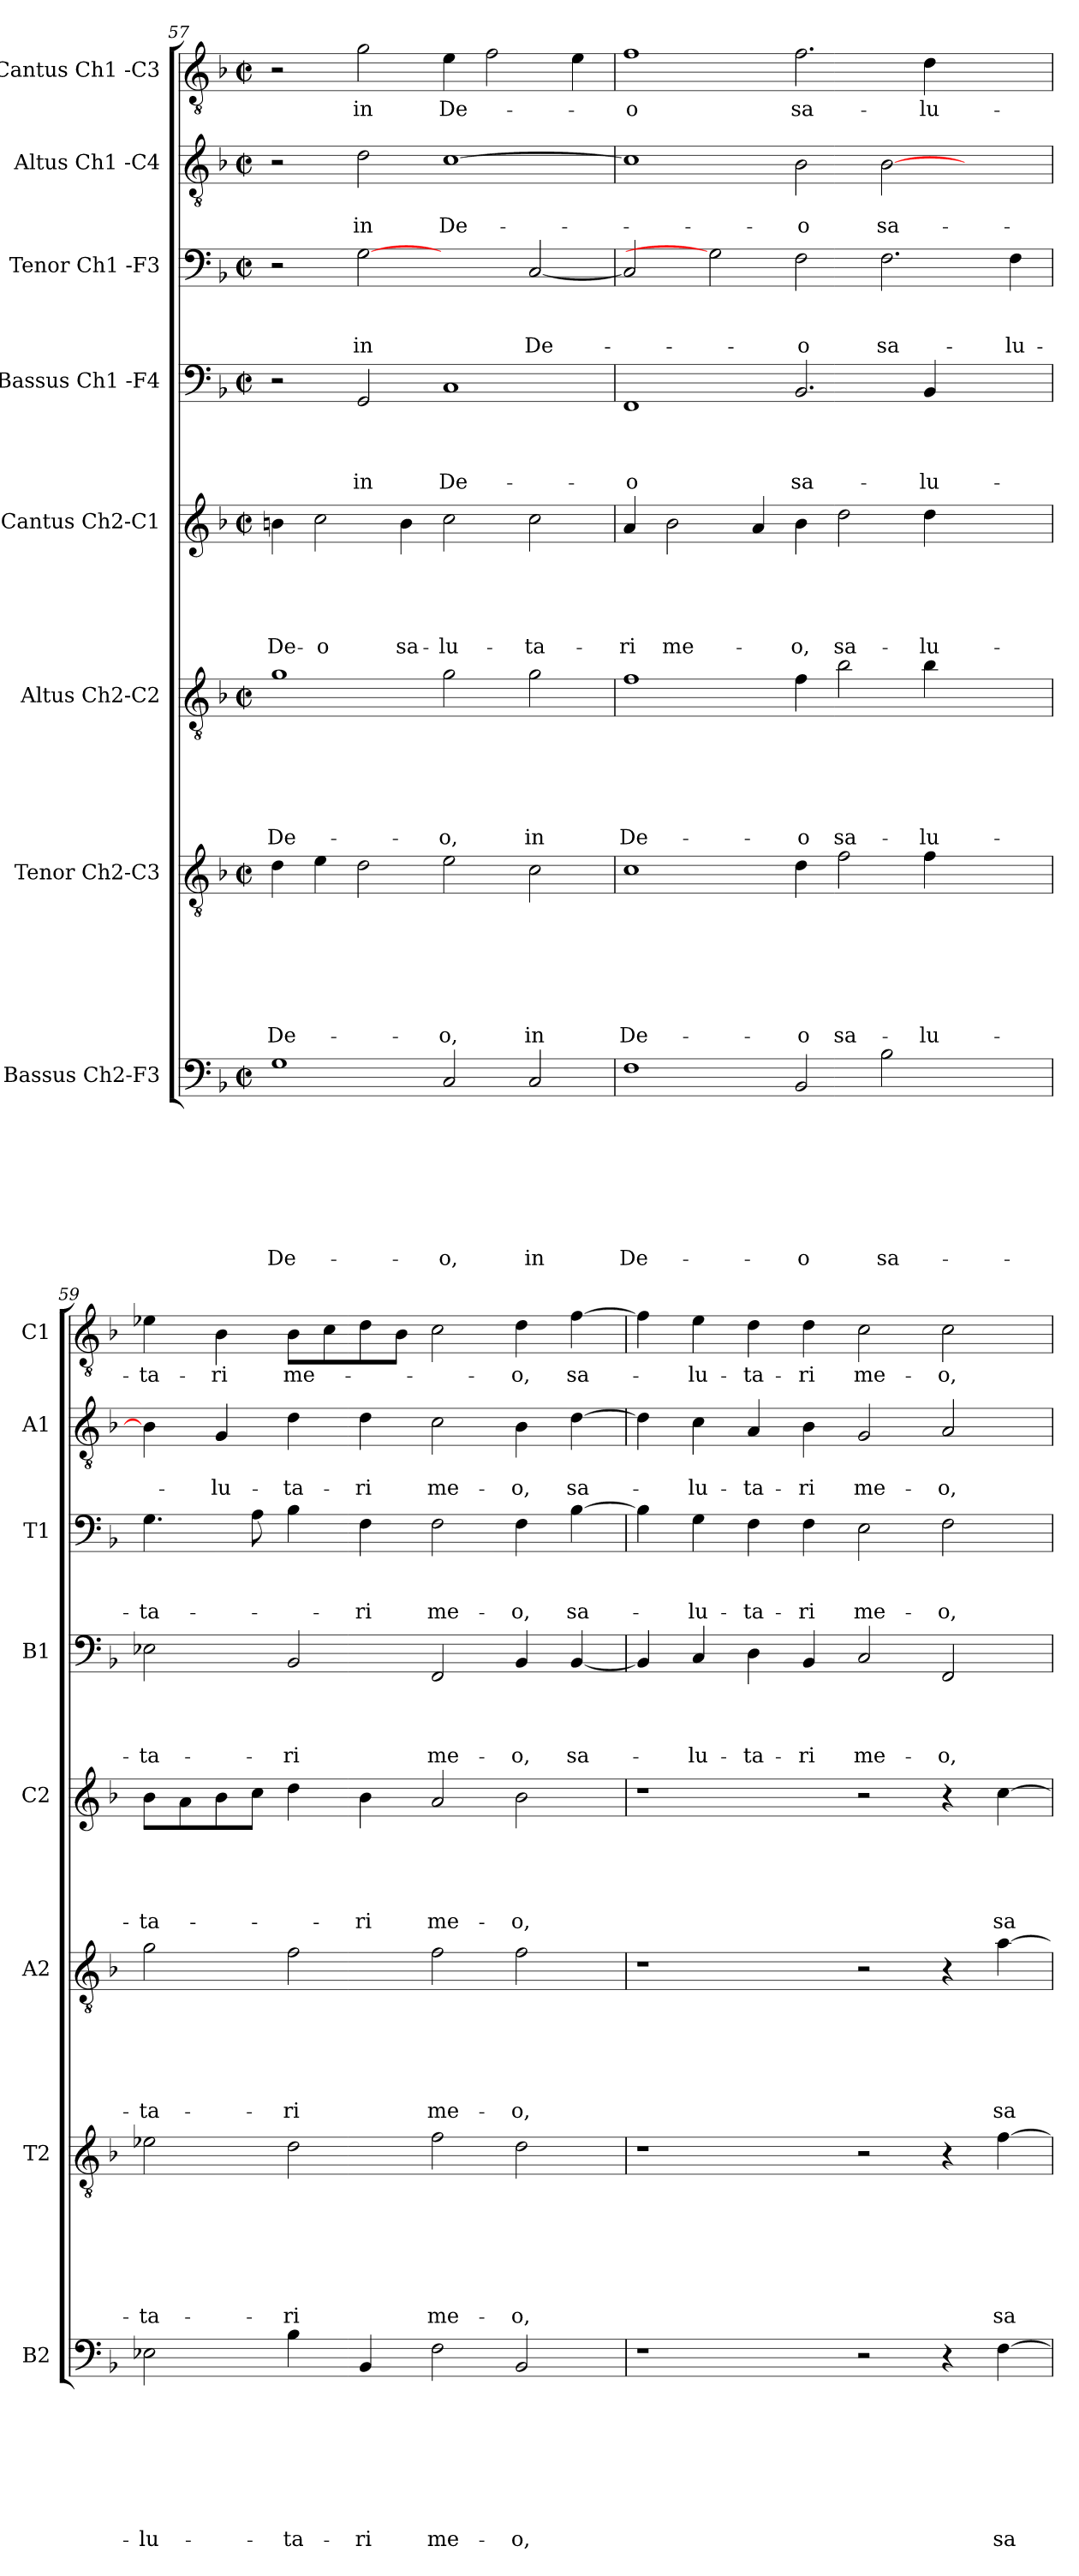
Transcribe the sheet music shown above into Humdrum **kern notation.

**kern	**text	**text	**text	**text	**text	**text	**text	**text	**kern	**text	**text	**text	**text	**text	**text	**text	**kern	**text	**text	**text	**text	**text	**text	**kern	**text	**text	**text	**text	**text	**kern	**text	**text	**text	**text	**kern	**text	**text	**text	**kern	**text	**text	**kern	**text
*part8	*part8	*part8	*part8	*part8	*part8	*part8	*part8	*part8	*part7	*part7	*part7	*part7	*part7	*part7	*part7	*part7	*part6	*part6	*part6	*part6	*part6	*part6	*part6	*part5	*part5	*part5	*part5	*part5	*part5	*part4	*part4	*part4	*part4	*part4	*part3	*part3	*part3	*part3	*part2	*part2	*part2	*part1	*part1
*staff8	*staff8	*staff8	*staff8	*staff8	*staff8	*staff8	*staff8	*staff8	*staff7	*staff7	*staff7	*staff7	*staff7	*staff7	*staff7	*staff7	*staff6	*staff6	*staff6	*staff6	*staff6	*staff6	*staff6	*staff5	*staff5	*staff5	*staff5	*staff5	*staff5	*staff4	*staff4	*staff4	*staff4	*staff4	*staff3	*staff3	*staff3	*staff3	*staff2	*staff2	*staff2	*staff1	*staff1
*I"Bassus Ch2-F3	*	*	*	*	*	*	*	*	*I"Tenor Ch2-C3	*	*	*	*	*	*	*	*I"Altus Ch2-C2	*	*	*	*	*	*	*I"Cantus Ch2-C1	*	*	*	*	*	*I"Bassus Ch1 -F4	*	*	*	*	*I"Tenor Ch1 -F3	*	*	*	*I"Altus Ch1 -C4	*	*	*I"Cantus Ch1 -C3	*
*I'B2	*	*	*	*	*	*	*	*	*I'T2	*	*	*	*	*	*	*	*I'A2	*	*	*	*	*	*	*I'C2	*	*	*	*	*	*I'B1	*	*	*	*	*I'T1	*	*	*	*I'A1	*	*	*I'C1	*
*clefF4	*	*	*	*	*	*	*	*	*clefGv2	*	*	*	*	*	*	*	*clefGv2	*	*	*	*	*	*	*clefG2	*	*	*	*	*	*clefF4	*	*	*	*	*clefF4	*	*	*	*clefGv2	*	*	*clefGv2	*
*k[b-]	*	*	*	*	*	*	*	*	*k[b-]	*	*	*	*	*	*	*	*k[b-]	*	*	*	*	*	*	*k[b-]	*	*	*	*	*	*k[b-]	*	*	*	*	*k[b-]	*	*	*	*k[b-]	*	*	*k[b-]	*
*F:	*	*	*	*	*	*	*	*	*F:	*	*	*	*	*	*	*	*F:	*	*	*	*	*	*	*F:	*	*	*	*	*	*F:	*	*	*	*	*F:	*	*	*	*F:	*	*	*F:	*
*M2/2	*	*	*	*	*	*	*	*	*M2/2	*	*	*	*	*	*	*	*M2/2	*	*	*	*	*	*	*M2/2	*	*	*	*	*	*M2/2	*	*	*	*	*M2/2	*	*	*	*M2/2	*	*	*M2/2	*
*met(c|)	*	*	*	*	*	*	*	*	*met(c|)	*	*	*	*	*	*	*	*met(c|)	*	*	*	*	*	*	*met(c|)	*	*	*	*	*	*met(c|)	*	*	*	*	*met(c|)	*	*	*	*met(c|)	*	*	*met(c|)	*
=57	=57	=57	=57	=57	=57	=57	=57	=57	=57	=57	=57	=57	=57	=57	=57	=57	=57	=57	=57	=57	=57	=57	=57	=57	=57	=57	=57	=57	=57	=57	=57	=57	=57	=57	=57	=57	=57	=57	=57	=57	=57	=57	=57
!	!	!	!	!	!	!	!	!LO:LY:b	!	!	!	!	!	!	!	!LO:LY:b	!	!	!	!	!	!	!LO:LY:b	!	!	!	!	!	!LO:LY:b	!	!	!	!	!	!	!	!	!	!	!	!	!	!
1G	.	.	.	.	.	.	.	De-	4d\	.	.	.	.	.	.	De-	1g	.	.	.	.	.	De-	4bn\	.	.	.	.	De-	2r	.	.	.	.	2r	.	.	.	2r	.	.	2r	.
!	!	!	!	!	!	!	!	!	!	!	!	!	!	!	!	!	!	!	!	!	!	!	!	!	!	!	!	!	!LO:LY:b:rj	!	!	!	!	!	!	!	!	!	!	!	!	!	!
.	.	.	.	.	.	.	.	.	4e\	.	.	.	.	.	.	.	.	.	.	.	.	.	.	2cc\	.	.	.	.	-o	.	.	.	.	.	.	.	.	.	.	.	.	.	.
!	!	!	!	!	!	!	!	!	!	!	!	!	!	!	!	!	!	!	!	!	!	!	!	!	!	!	!	!	!	!	!	!	!	!LO:LY:b	!	!	!	!LO:LY:b	!	!	!LO:LY:b	!	!LO:LY:b
.	.	.	.	.	.	.	.	.	2d\	.	.	.	.	.	.	.	.	.	.	.	.	.	.	.	.	.	.	.	.	2GG/	.	.	.	in	[2G	.	.	in	2d\	.	in	2g\	in
!	!	!	!	!	!	!	!	!	!	!	!	!	!	!	!	!	!	!	!	!	!	!	!	!	!	!	!	!	!LO:LY:b	!	!	!	!	!	!	!	!	!	!	!	!	!	!
.	.	.	.	.	.	.	.	.	.	.	.	.	.	.	.	.	.	.	.	.	.	.	.	4b\	.	.	.	.	sa-	.	.	.	.	.	.	.	.	.	.	.	.	.	.
!	!	!	!	!	!	!	!	!LO:LY:b	!	!	!	!	!	!	!	!LO:LY:b	!	!	!	!	!	!	!LO:LY:b	!	!	!	!	!	!LO:LY:b:rj	!	!	!	!	!LO:LY:b	!	!	!	!	!	!	!LO:LY:b	!	!LO:LY:b
2C/	.	.	.	.	.	.	.	-o,	2e\	.	.	.	.	.	.	-o,	2g\	.	.	.	.	.	-o,	2cc\	.	.	.	.	-lu-	1C	.	.	.	De-	2ryy	.	.	.	[>1c	.	De-	4e\	De-
.	.	.	.	.	.	.	.	.	.	.	.	.	.	.	.	.	.	.	.	.	.	.	.	.	.	.	.	.	.	.	.	.	.	.	.	.	.	.	.	.	.	2f\	.
!	!	!	!	!	!	!	!	!LO:LY:b	!	!	!	!	!	!	!	!LO:LY:b	!	!	!	!	!	!	!LO:LY:b	!	!	!	!	!	!LO:LY:b	!	!	!	!	!	!	!	!	!LO:LY:b	!	!	!	!	!
2C/	.	.	.	.	.	.	.	in	2c\	.	.	.	.	.	.	in	2g\	.	.	.	.	.	in	2cc\	.	.	.	.	-ta-	.	.	.	.	.	[<2C/	.	.	De-	.	.	.	.	.
.	.	.	.	.	.	.	.	.	.	.	.	.	.	.	.	.	.	.	.	.	.	.	.	.	.	.	.	.	.	.	.	.	.	.	.	.	.	.	.	.	.	4e\	.
=58	=58	=58	=58	=58	=58	=58	=58	=58	=58	=58	=58	=58	=58	=58	=58	=58	=58	=58	=58	=58	=58	=58	=58	=58	=58	=58	=58	=58	=58	=58	=58	=58	=58	=58	=58	=58	=58	=58	=58	=58	=58	=58	=58
!	!	!	!	!	!	!	!	!LO:LY:b	!	!	!	!	!	!	!	!LO:LY:b	!	!	!	!	!	!	!LO:LY:b	!	!	!	!	!	!LO:LY:b	!	!	!	!	!LO:LY:b	!	!	!	!	!	!	!	!	!LO:LY:b
1F	.	.	.	.	.	.	.	De-	1c	.	.	.	.	.	.	De-	1f	.	.	.	.	.	De-	4a/	.	.	.	.	-ri	1FF	.	.	.	-o	2C/]	.	.	.	1c]	.	.	1f	-o
!	!	!	!	!	!	!	!	!	!	!	!	!	!	!	!	!	!	!	!	!	!	!	!	!	!	!	!	!	!LO:LY:b	!	!	!	!	!	!	!	!	!	!	!	!	!	!
.	.	.	.	.	.	.	.	.	.	.	.	.	.	.	.	.	.	.	.	.	.	.	.	2b-\	.	.	.	.	me-	.	.	.	.	.	.	.	.	.	.	.	.	.	.
.	.	.	.	.	.	.	.	.	.	.	.	.	.	.	.	.	.	.	.	.	.	.	.	.	.	.	.	.	.	.	.	.	.	.	2G]	.	.	.	.	.	.	.	.
.	.	.	.	.	.	.	.	.	.	.	.	.	.	.	.	.	.	.	.	.	.	.	.	4a/	.	.	.	.	.	.	.	.	.	.	.	.	.	.	.	.	.	.	.
!	!	!	!	!	!	!	!	!LO:LY:b	!	!	!	!	!	!	!	!LO:LY:b	!	!	!	!	!	!	!LO:LY:b	!	!	!	!	!	!LO:LY:b	!	!	!	!	!LO:LY:b	!	!	!	!LO:LY:b	!	!	!LO:LY:b	!	!LO:LY:b
2BB-/	.	.	.	.	.	.	.	-o	4d\	.	.	.	.	.	.	-o	4f\	.	.	.	.	.	-o	4b-\	.	.	.	.	-o,	2.BB-/	.	.	.	sa-	2F\	.	.	-o	2B-\	.	-o	2.f\	sa-
!	!	!	!	!	!	!	!	!	!	!	!	!	!	!	!	!LO:LY:b	!	!	!	!	!	!	!LO:LY:b	!	!	!	!	!	!LO:LY:b	!	!	!	!	!	!	!	!	!	!	!	!	!	!
.	.	.	.	.	.	.	.	.	2f\	.	.	.	.	.	.	sa-	2b-\	.	.	.	.	.	sa-	2dd\	.	.	.	.	sa-	.	.	.	.	.	.	.	.	.	.	.	.	.	.
!	!	!	!	!	!	!	!	!LO:LY:b	!	!	!	!	!	!	!	!	!	!	!	!	!	!	!	!	!	!	!	!	!	!	!	!	!	!	!	!	!	!LO:LY:b	!	!	!LO:LY:b	!	!
2B-\	.	.	.	.	.	.	.	sa-	.	.	.	.	.	.	.	.	.	.	.	.	.	.	.	.	.	.	.	.	.	.	.	.	.	.	2.F\	.	.	sa-	[>2B-\	.	sa-	.	.
!	!	!	!	!	!	!	!	!	!	!	!	!	!	!	!	!LO:LY:b	!	!	!	!	!	!	!LO:LY:b	!	!	!	!	!	!LO:LY:b	!	!	!	!	!LO:LY:b	!	!	!	!	!	!	!	!	!LO:LY:b
.	.	.	.	.	.	.	.	.	4f\	.	.	.	.	.	.	-lu-	4b-\	.	.	.	.	.	-lu-	4dd\	.	.	.	.	-lu-	4BB-/	.	.	.	-lu-	.	.	.	.	.	.	.	4d\	-lu-
2ryy	.	.	.	.	.	.	.	.	2ryy	.	.	.	.	.	.	.	2ryy	.	.	.	.	.	.	2ryy	.	.	.	.	.	2ryy	.	.	.	.	.	.	.	.	2ryy	.	.	2ryy	.
!	!	!	!	!	!	!	!	!	!	!	!	!	!	!	!	!	!	!	!	!	!	!	!	!	!	!	!	!	!	!	!	!	!	!	!	!	!	!LO:LY:b	!	!	!	!	!
.	.	.	.	.	.	.	.	.	.	.	.	.	.	.	.	.	.	.	.	.	.	.	.	.	.	.	.	.	.	.	.	.	.	.	4F\	.	.	-lu-	.	.	.	.	.
=59	=59	=59	=59	=59	=59	=59	=59	=59	=59	=59	=59	=59	=59	=59	=59	=59	=59	=59	=59	=59	=59	=59	=59	=59	=59	=59	=59	=59	=59	=59	=59	=59	=59	=59	=59	=59	=59	=59	=59	=59	=59	=59	=59
!	!	!	!	!	!	!	!	!LO:LY:b	!	!	!	!	!	!	!	!LO:LY:b	!	!	!	!	!	!	!LO:LY:b	!	!	!	!	!	!LO:LY:b	!	!	!	!	!LO:LY:b	!	!	!	!LO:LY:b	!	!	!	!	!LO:LY:b
2E-X\	.	.	.	.	.	.	.	-lu-	2e-X\	.	.	.	.	.	.	-ta-	2g\	.	.	.	.	.	-ta-	8b-\L	.	.	.	.	-ta-	2E-X\	.	.	.	-ta-	4.G\	.	.	-ta-	4B-\]	.	.	4e-X\	-ta-
.	.	.	.	.	.	.	.	.	.	.	.	.	.	.	.	.	.	.	.	.	.	.	.	8a\	.	.	.	.	.	.	.	.	.	.	.	.	.	.	.	.	.	.	.
!	!	!	!	!	!	!	!	!	!	!	!	!	!	!	!	!	!	!	!	!	!	!	!	!	!	!	!	!	!	!	!	!	!	!	!	!	!	!	!	!	!LO:LY:b	!	!LO:LY:b
.	.	.	.	.	.	.	.	.	.	.	.	.	.	.	.	.	.	.	.	.	.	.	.	8b-\	.	.	.	.	.	.	.	.	.	.	.	.	.	.	4G/	.	-lu-	4B-\	-ri
.	.	.	.	.	.	.	.	.	.	.	.	.	.	.	.	.	.	.	.	.	.	.	.	8cc\J	.	.	.	.	.	.	.	.	.	.	8A\	.	.	.	.	.	.	.	.
!	!	!	!	!	!	!	!	!LO:LY:b	!	!	!	!	!	!	!	!LO:LY:b	!	!	!	!	!	!	!LO:LY:b	!	!	!	!	!	!	!	!	!	!	!LO:LY:b	!	!	!	!	!	!	!LO:LY:b	!	!LO:LY:b
4B-\	.	.	.	.	.	.	.	-ta-	2d\	.	.	.	.	.	.	-ri	2f\	.	.	.	.	.	-ri	4dd\	.	.	.	.	.	2BB-/	.	.	.	-ri	4B-\	.	.	.	4d\	.	-ta-	8B-\L	me-
.	.	.	.	.	.	.	.	.	.	.	.	.	.	.	.	.	.	.	.	.	.	.	.	.	.	.	.	.	.	.	.	.	.	.	.	.	.	.	.	.	.	8c\	.
!	!	!	!	!	!	!	!	!LO:LY:b	!	!	!	!	!	!	!	!	!	!	!	!	!	!	!	!	!	!	!	!	!LO:LY:b	!	!	!	!	!	!	!	!	!LO:LY:b	!	!	!LO:LY:b	!	!
4BB-/	.	.	.	.	.	.	.	-ri	.	.	.	.	.	.	.	.	.	.	.	.	.	.	.	4b-\	.	.	.	.	-ri	.	.	.	.	.	4F\	.	.	-ri	4d\	.	-ri	8d\	.
.	.	.	.	.	.	.	.	.	.	.	.	.	.	.	.	.	.	.	.	.	.	.	.	.	.	.	.	.	.	.	.	.	.	.	.	.	.	.	.	.	.	8B-\J	.
!	!	!	!	!	!	!	!	!LO:LY:b	!	!	!	!	!	!	!	!LO:LY:b	!	!	!	!	!	!	!LO:LY:b	!	!	!	!	!	!LO:LY:b	!	!	!	!	!LO:LY:b	!	!	!	!LO:LY:b	!	!	!LO:LY:b	!	!
2F\	.	.	.	.	.	.	.	me-	2f\	.	.	.	.	.	.	me-	2f\	.	.	.	.	.	me-	2a/	.	.	.	.	me-	2FF/	.	.	.	me-	2F\	.	.	me-	2c\	.	me-	2c\	.
!	!	!	!	!	!	!	!	!LO:LY:b:rj	!	!	!	!	!	!	!	!LO:LY:b:rj	!	!	!	!	!	!	!LO:LY:b:rj	!	!	!	!	!	!LO:LY:b:rj	!	!	!	!	!LO:LY:b:rj	!	!	!	!LO:LY:b:rj	!	!	!LO:LY:b:rj	!	!LO:LY:b
2BB-/	.	.	.	.	.	.	.	-o,	2d\	.	.	.	.	.	.	-o,	2f\	.	.	.	.	.	-o,	2b-\	.	.	.	.	-o,	4BB-/	.	.	.	-o,	4F\	.	.	-o,	4B-\	.	-o,	4d\	-o,
!	!	!	!	!	!	!	!	!	!	!	!	!	!	!	!	!	!	!	!	!	!	!	!	!	!	!	!	!	!	!	!	!	!	!LO:LY:b	!	!	!	!LO:LY:b	!	!	!LO:LY:b	!	!LO:LY:b
.	.	.	.	.	.	.	.	.	.	.	.	.	.	.	.	.	.	.	.	.	.	.	.	.	.	.	.	.	.	[<4BB-/	.	.	.	sa-	[>4B-\	.	.	sa-	[>4d\	.	sa-	[>4f\	sa-
=60	=60	=60	=60	=60	=60	=60	=60	=60	=60	=60	=60	=60	=60	=60	=60	=60	=60	=60	=60	=60	=60	=60	=60	=60	=60	=60	=60	=60	=60	=60	=60	=60	=60	=60	=60	=60	=60	=60	=60	=60	=60	=60	=60
1r	.	.	.	.	.	.	.	.	1r	.	.	.	.	.	.	.	1r	.	.	.	.	.	.	1r	.	.	.	.	.	4BB-/]	.	.	.	.	4B-\]	.	.	.	4d\]	.	.	4f\]	.
!	!	!	!	!	!	!	!	!	!	!	!	!	!	!	!	!	!	!	!	!	!	!	!	!	!	!	!	!	!	!	!	!	!	!LO:LY:b	!	!	!	!LO:LY:b	!	!	!LO:LY:b	!	!LO:LY:b
.	.	.	.	.	.	.	.	.	.	.	.	.	.	.	.	.	.	.	.	.	.	.	.	.	.	.	.	.	.	4C/	.	.	.	-lu-	4G\	.	.	-lu-	4c\	.	-lu-	4e\	-lu-
!	!	!	!	!	!	!	!	!	!	!	!	!	!	!	!	!	!	!	!	!	!	!	!	!	!	!	!	!	!	!	!	!	!	!LO:LY:b	!	!	!	!LO:LY:b	!	!	!LO:LY:b	!	!LO:LY:b
.	.	.	.	.	.	.	.	.	.	.	.	.	.	.	.	.	.	.	.	.	.	.	.	.	.	.	.	.	.	4D\	.	.	.	-ta-	4F\	.	.	-ta-	4A/	.	-ta-	4d\	-ta-
!	!	!	!	!	!	!	!	!	!	!	!	!	!	!	!	!	!	!	!	!	!	!	!	!	!	!	!	!	!	!	!	!	!	!LO:LY:b:rj	!	!	!	!LO:LY:b:rj	!	!	!LO:LY:b:rj	!	!LO:LY:b:rj
.	.	.	.	.	.	.	.	.	.	.	.	.	.	.	.	.	.	.	.	.	.	.	.	.	.	.	.	.	.	4BB-/	.	.	.	-ri	4F\	.	.	-ri	4B-\	.	-ri	4d\	-ri
!	!	!	!	!	!	!	!	!	!	!	!	!	!	!	!	!	!	!	!	!	!	!	!	!	!	!	!	!	!	!	!	!	!	!LO:LY:b	!	!	!	!LO:LY:b	!	!	!LO:LY:b	!	!LO:LY:b
2r	.	.	.	.	.	.	.	.	2r	.	.	.	.	.	.	.	2r	.	.	.	.	.	.	2r	.	.	.	.	.	2C/	.	.	.	me-	2E\	.	.	me-	2G/	.	me-	2c\	me-
!	!	!	!	!	!	!	!	!	!	!	!	!	!	!	!	!	!	!	!	!	!	!	!	!	!	!	!	!	!	!	!	!	!	!LO:LY:b	!	!	!	!LO:LY:b	!	!	!LO:LY:b	!	!LO:LY:b
4r	.	.	.	.	.	.	.	.	4r	.	.	.	.	.	.	.	4r	.	.	.	.	.	.	4r	.	.	.	.	.	2FF/	.	.	.	-o,	2F\	.	.	-o,	2A/	.	-o,	2c\	-o,
!	!	!	!	!	!	!	!	!LO:LY:b	!	!	!	!	!	!	!	!LO:LY:b	!	!	!	!	!	!	!LO:LY:b	!	!	!	!	!	!LO:LY:b	!	!	!	!	!	!	!	!	!	!	!	!	!	!
[<4F\	.	.	.	.	.	.	.	sa-	[<4f\	.	.	.	.	.	.	sa-	[<4a\	.	.	.	.	.	sa-	[<4cc\	.	.	.	.	sa-	.	.	.	.	.	.	.	.	.	.	.	.	.	.
=	=	=	=	=	=	=	=	=	=	=	=	=	=	=	=	=	=	=	=	=	=	=	=	=	=	=	=	=	=	=	=	=	=	=	=	=	=	=	=	=	=	=	=
*-	*-	*-	*-	*-	*-	*-	*-	*-	*-	*-	*-	*-	*-	*-	*-	*-	*-	*-	*-	*-	*-	*-	*-	*-	*-	*-	*-	*-	*-	*-	*-	*-	*-	*-	*-	*-	*-	*-	*-	*-	*-	*-	*-
